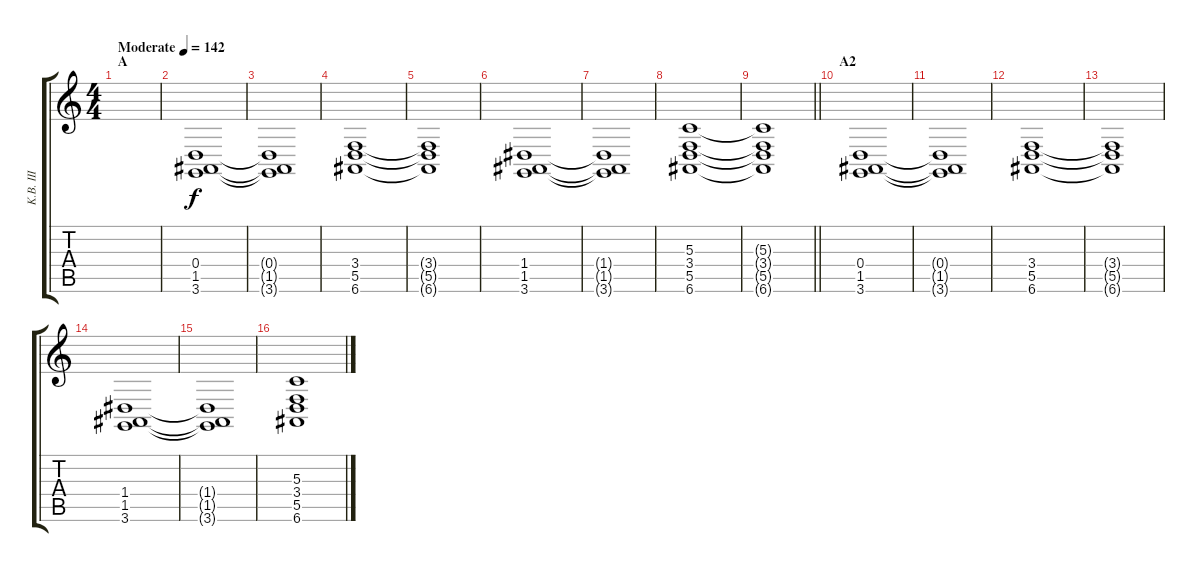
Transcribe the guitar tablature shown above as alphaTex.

\track ("K.B. III" "K.B. III") {instrument pad2warm}
\staff {score tabs}
\tuning (E4 B3 G3 D3 A2 E2) {hide}
\ts (4 4)
\section ("" "A")
\tempo (142 "Moderate")
\clef g2
\ks c
|
(0.4 1.5 3.6).1 |
(0.4{t} 1.5{t} 3.6{t}).1 |
(3.4 5.5 6.6).1 |
(3.4{t} 5.5{t} 6.6{t}).1 |
(1.4 1.5 3.6).1 |
(1.4{t} 1.5{t} 3.6{t}).1 |
(5.3 3.4 5.5 6.6).1 |
\barLineRight lightlight
(5.3{t} 3.4{t} 5.5{t} 6.6{t}).1 |
\section ("" "A2")
(0.4 1.5 3.6).1 |
(0.4{t} 1.5{t} 3.6{t}).1 |
(3.4 5.5 6.6).1 |
(3.4{t} 5.5{t} 6.6{t}).1 |
(1.4 1.5 3.6).1 |
(1.4{t} 1.5{t} 3.6{t}).1 |
(5.3 3.4 5.5 6.6).1
